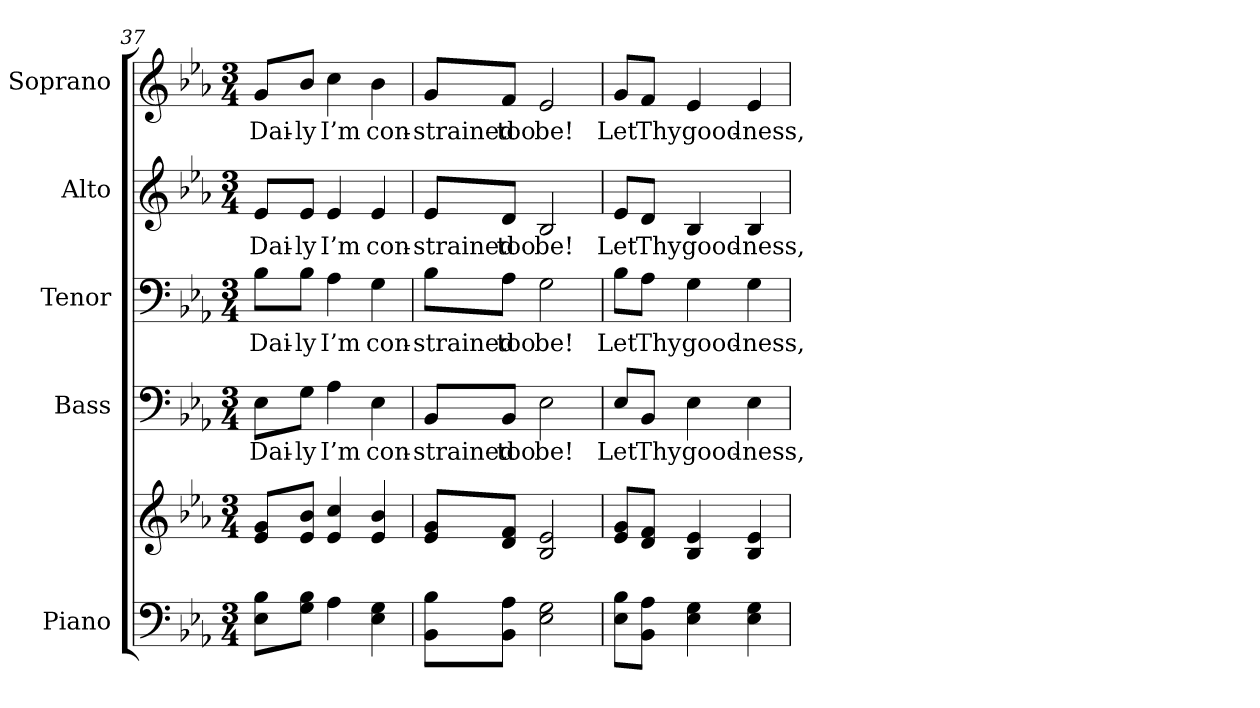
**kern	**kern	**kern	**text	**kern	**text	**kern	**text	**kern	**text
*part5	*part5	*part4	*part4	*part3	*part3	*part2	*part2	*part1	*part1
*staff6	*staff5	*staff4	*staff4	*staff3	*staff3	*staff2	*staff2	*staff1	*staff1
*I"Piano	*	*I"Bass	*	*I"Tenor	*	*I"Alto	*	*I"Soprano	*
*I'Pno.	*	*I'B.	*	*I'T.	*	*I'A.	*	*I'S.	*
!!LO:PB:g=z
*clefF4	*clefG2	*clefF4	*	*clefF4	*	*clefG2	*	*clefG2	*
*k[b-e-a-]	*k[b-e-a-]	*k[b-e-a-]	*	*k[b-e-a-]	*	*k[b-e-a-]	*	*k[b-e-a-]	*
*E-:	*E-:	*E-:	*	*E-:	*	*E-:	*	*E-:	*
*M3/4	*M3/4	*M3/4	*	*M3/4	*	*M3/4	*	*M3/4	*
=37	=37	=37	=37	=37	=37	=37	=37	=37	=37
!	!	!	!LO:LY:b:color=#000000	!	!	!	!	!	!
!	!	!	!	!	!LO:LY:b:color=#000000	!	!	!	!
!	!	!	!	!	!	!	!LO:LY:b:color=#000000	!	!
!	!	!	!	!	!	!	!	!	!LO:LY:b:color=#000000
8E-i\ 8B-iL	8e-i/ 8giL	8E-i\L	Dai-	8B-i\L	Dai-	8e-i/L	Dai-	8gi/L	Dai-
!	!	!	!LO:LY:b:color=#000000	!	!	!	!	!	!
!	!	!	!	!	!LO:LY:b:color=#000000	!	!	!	!
!	!	!	!	!	!	!	!LO:LY:b:color=#000000	!	!
!	!	!	!	!	!	!	!	!	!LO:LY:b:color=#000000
8Gi\ 8B-iJ	8e-i/ 8b-iJ	8Gi\J	-ly	8B-i\J	-ly	8e-i/J	-ly	8b-i/J	-ly
!	!	!	!LO:LY:b:color=#000000	!	!	!	!	!	!
!	!	!	!	!	!LO:LY:b:color=#000000	!	!	!	!
!	!	!	!	!	!	!	!LO:LY:b:color=#000000	!	!
!	!	!	!	!	!	!	!	!	!LO:LY:b:color=#000000
4A-i\	4e-i/ 4cci	4A-i\	I’m	4A-i\	I’m	4e-i/	I’m	4cci\	I’m
!	!	!	!LO:LY:b:color=#000000	!	!	!	!	!	!
!	!	!	!	!	!LO:LY:b:color=#000000	!	!	!	!
!	!	!	!	!	!	!	!LO:LY:b:color=#000000	!	!
!	!	!	!	!	!	!	!	!	!LO:LY:b:color=#000000
4E-i\ 4Gi	4e-i/ 4b-i	4E-i\	con-	4Gi\	con-	4e-i/	con-	4b-i\	con-
=38	=38	=38	=38	=38	=38	=38	=38	=38	=38
!	!	!	!LO:LY:b:color=#000000	!	!	!	!	!	!
!	!	!	!	!	!LO:LY:b:color=#000000	!	!	!	!
!	!	!	!	!	!	!	!LO:LY:b:color=#000000	!	!
!	!	!	!	!	!	!	!	!	!LO:LY:b:color=#000000
8BB-i\ 8B-iL	8e-i/ 8giL	8BB-i/L	-strained	8B-i\L	-strained	8e-i/L	-strained	8gi/L	-strained
!	!	!	!LO:LY:b:color=#000000	!	!	!	!	!	!
!	!	!	!	!	!LO:LY:b:color=#000000	!	!	!	!
!	!	!	!	!	!	!	!LO:LY:b:color=#000000	!	!
!	!	!	!	!	!	!	!	!	!LO:LY:b:color=#000000
8BB-i\ 8A-iJ	8di/ 8fiJ	8BB-i/J	too	8A-i\J	too	8di/J	too	8fi/J	too
!	!	!	!LO:LY:b:color=#000000	!	!	!	!	!	!
!	!	!	!	!	!LO:LY:b:color=#000000	!	!	!	!
!	!	!	!	!	!	!	!LO:LY:b:color=#000000	!	!
!	!	!	!	!	!	!	!	!	!LO:LY:b:color=#000000
2E-i\ 2Gi	2B-i/ 2e-i	2E-i\	be!	2Gi\	be!	2B-i/	be!	2e-i/	be!
!!LO:PB:g=z
=39	=39	=39	=39	=39	=39	=39	=39	=39	=39
!	!	!	!LO:LY:b:color=#000000	!	!	!	!	!	!
!	!	!	!	!	!LO:LY:b:color=#000000	!	!	!	!
!	!	!	!	!	!	!	!LO:LY:b:color=#000000	!	!
!	!	!	!	!	!	!	!	!	!LO:LY:b:color=#000000
8E-i\ 8B-iL	8e-i/ 8giL	8E-i/L	Let	8B-i\L	Let	8e-i/L	Let	8gi/L	Let
!	!	!	!LO:LY:b:color=#000000	!	!	!	!	!	!
!	!	!	!	!	!LO:LY:b:color=#000000	!	!	!	!
!	!	!	!	!	!	!	!LO:LY:b:color=#000000	!	!
!	!	!	!	!	!	!	!	!	!LO:LY:b:color=#000000
8BB-i\ 8A-iJ	8di/ 8fiJ	8BB-i/J	Thy	8A-i\J	Thy	8di/J	Thy	8fi/J	Thy
!	!	!	!LO:LY:b:color=#000000	!	!	!	!	!	!
!	!	!	!	!	!LO:LY:b:color=#000000	!	!	!	!
!	!	!	!	!	!	!	!LO:LY:b:color=#000000	!	!
!	!	!	!	!	!	!	!	!	!LO:LY:b:color=#000000
4E-i\ 4Gi	4B-i/ 4e-i	4E-i\	good-	4Gi\	good-	4B-i/	good-	4e-i/	good-
!	!	!	!LO:LY:b:color=#000000	!	!	!	!	!	!
!	!	!	!	!	!LO:LY:b:color=#000000	!	!	!	!
!	!	!	!	!	!	!	!LO:LY:b:color=#000000	!	!
!	!	!	!	!	!	!	!	!	!LO:LY:b:color=#000000
4E-i\ 4Gi	4B-i/ 4e-i	4E-i\	-ness,	4Gi\	-ness,	4B-i/	-ness,	4e-i/	-ness,
=	=	=	=	=	=	=	=	=	=
*-	*-	*-	*-	*-	*-	*-	*-	*-	*-
